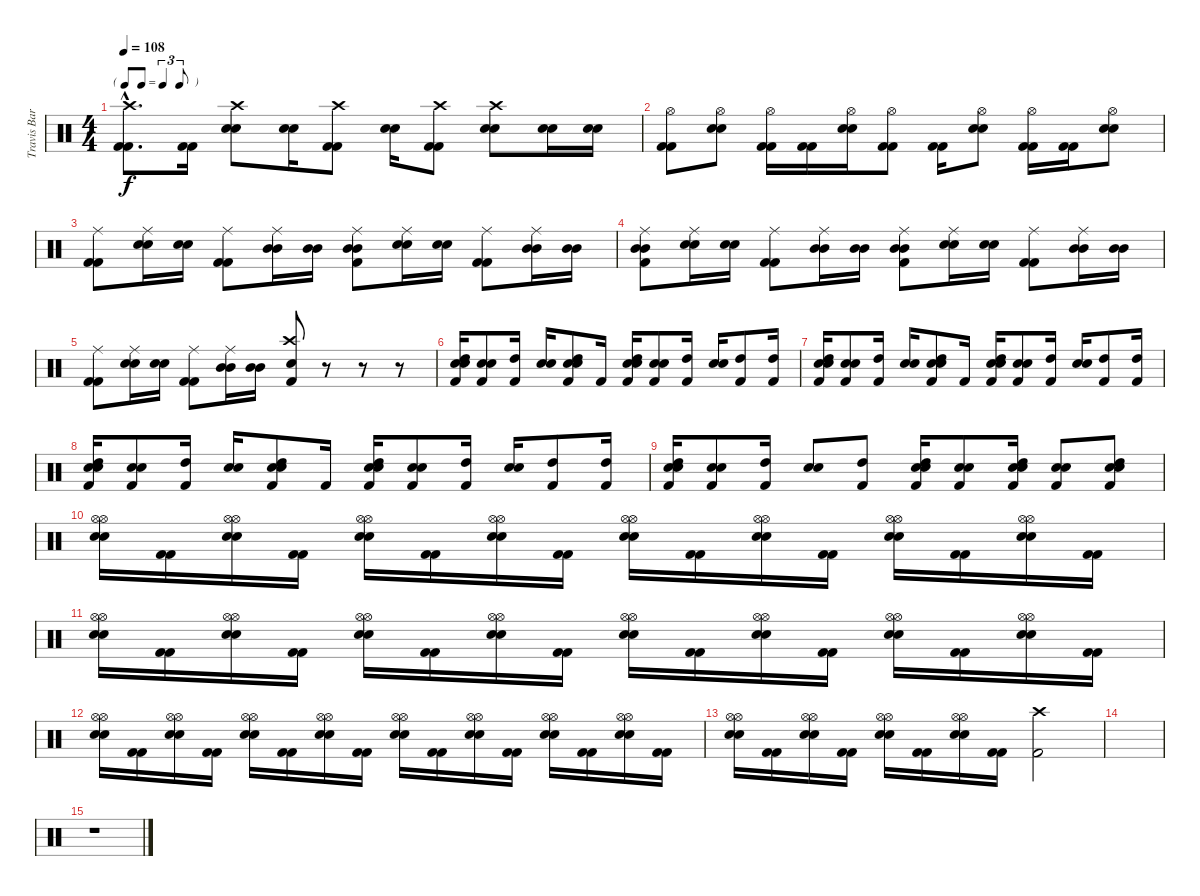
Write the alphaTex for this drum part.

\track ("Travis Barker (Drums)" "Travis Bar") {instrument percussion}
\staff {score}
\articulation defaults
\ts (4 4)
\tf triplet8th
\tempo 108
\clef neutral
\ks c
("Kick (hit) 2"{hac} "Kick (hit) 2"{hac} "Crash high (hit)"{hac}).8{d dy f} ("Kick (hit) 2" "Kick (hit) 2").16 ("Snare (hit) 2" "Snare (hit) 2" "Crash high (hit)").8 ("Snare (hit) 2" "Snare (hit) 2").16 ("Kick (hit) 2" "Kick (hit) 2" "Crash high (hit)").8 ("Snare (hit) 2" "Snare (hit) 2").16 ("Kick (hit) 2" "Kick (hit) 2" "Crash high (hit)").8 ("Snare (hit) 2" "Snare (hit) 2" "Crash high (hit)").8 ("Snare (hit) 2" "Snare (hit) 2").16 ("Snare (hit) 2" "Snare (hit) 2").16 |
("Kick (hit) 2" "Kick (hit) 2" "Hi-Hat (open)").8 ("Snare (hit) 2" "Snare (hit) 2" "Hi-Hat (open)").8 ("Kick (hit) 2" "Kick (hit) 2" "Hi-Hat (open)").16 ("Kick (hit) 2" "Kick (hit) 2").16 ("Snare (hit) 2" "Snare (hit) 2" "Hi-Hat (open)").16 ("Kick (hit) 2" "Kick (hit) 2" "Hi-Hat (open)").8 ("Kick (hit) 2" "Kick (hit) 2").16 ("Snare (hit) 2" "Snare (hit) 2" "Hi-Hat (open)").8 ("Kick (hit) 2" "Kick (hit) 2" "Hi-Hat (open)").16 ("Kick (hit) 2" "Kick (hit) 2").16 ("Snare (hit) 2" "Snare (hit) 2" "Hi-Hat (open)").8 |
("Kick (hit) 2" "Kick (hit) 2" "Ride (middle)").8 ("Snare (hit) 2" "Snare (hit) 2" "Ride (middle)").16 ("Snare (hit) 2" "Snare (hit) 2").16 ("Kick (hit) 2" "Kick (hit) 2" "Ride (middle)").8 ("Mid Tom (hit)" "Mid Tom (hit)" "Ride (middle)").16 ("Mid Tom (hit)" "Mid Tom (hit)").16 ("Mid Tom (hit)" "Mid Tom (hit)" "Kick (hit) 2" "Ride (middle)").8 ("Snare (hit) 2" "Snare (hit) 2" "Ride (middle)").16 ("Snare (hit) 2" "Snare (hit) 2").16 ("Kick (hit) 2" "Kick (hit) 2" "Ride (middle)").8 ("Mid Tom (hit)" "Mid Tom (hit)" "Ride (middle)").16 ("Mid Tom (hit)" "Mid Tom (hit)").16 |
("Mid Tom (hit)" "Mid Tom (hit)" "Kick (hit) 2" "Ride (middle)").8 ("Snare (hit) 2" "Snare (hit) 2" "Ride (middle)").16 ("Snare (hit) 2" "Snare (hit) 2").16 ("Kick (hit) 2" "Kick (hit) 2" "Ride (middle)").8 ("Mid Tom (hit)" "Mid Tom (hit)" "Ride (middle)").16 ("Mid Tom (hit)" "Mid Tom (hit)").16 ("Mid Tom (hit)" "Mid Tom (hit)" "Kick (hit) 2" "Ride (middle)").8 ("Snare (hit) 2" "Snare (hit) 2" "Ride (middle)").16 ("Snare (hit) 2" "Snare (hit) 2").16 ("Kick (hit) 2" "Kick (hit) 2" "Ride (middle)").8 ("Mid Tom (hit)" "Mid Tom (hit)" "Ride (middle)").16 ("Mid Tom (hit)" "Mid Tom (hit)").16 |
("Kick (hit) 2" "Kick (hit) 2" "Ride (middle)").8 ("Snare (hit) 2" "Snare (hit) 2" "Ride (middle)").16 ("Snare (hit) 2" "Snare (hit) 2").16 ("Kick (hit) 2" "Kick (hit) 2" "Ride (middle)").8 ("Mid Tom (hit)" "Mid Tom (hit)" "Ride (middle)").16 ("Mid Tom (hit)" "Mid Tom (hit)").16 ("Crash high (hit)" "Snare (hit) 2" "Kick (hit) 2").8 r.8 r.8 r.8 |
("Snare (hit) 2" "Snare (hit) 2" "High Tom (hit)" "Kick (hit) 2").16 ("Snare (hit) 2" "Snare (hit) 2" "Kick (hit) 2").8 ("High Tom (hit)" "Kick (hit) 2").16 ("Snare (hit) 2" "Snare (hit) 2").16 ("Snare (hit) 2" "Snare (hit) 2" "High Tom (hit)" "Kick (hit) 2").8 "Kick (hit) 2".16 ("Snare (hit) 2" "Snare (hit) 2" "High Tom (hit)" "Kick (hit) 2").16 ("Snare (hit) 2" "Snare (hit) 2" "Kick (hit) 2").8 ("High Tom (hit)" "Kick (hit) 2").16 ("Snare (hit) 2" "Snare (hit) 2").16 ("High Tom (hit)" "Kick (hit) 2").8 ("Kick (hit) 2" "High Tom (hit)").16 |
("Snare (hit) 2" "Snare (hit) 2" "High Tom (hit)" "Kick (hit) 2").16 ("Snare (hit) 2" "Snare (hit) 2" "Kick (hit) 2").8 ("High Tom (hit)" "Kick (hit) 2").16 ("Snare (hit) 2" "Snare (hit) 2").16 ("Snare (hit) 2" "Snare (hit) 2" "High Tom (hit)" "Kick (hit) 2").8 "Kick (hit) 2".16 ("Snare (hit) 2" "Snare (hit) 2" "High Tom (hit)" "Kick (hit) 2").16 ("Snare (hit) 2" "Snare (hit) 2" "Kick (hit) 2").8 ("High Tom (hit)" "Kick (hit) 2").16 ("Snare (hit) 2" "Snare (hit) 2").16 ("High Tom (hit)" "Kick (hit) 2").8 ("Kick (hit) 2" "High Tom (hit)").16 |
("Snare (hit) 2" "Snare (hit) 2" "High Tom (hit)" "Kick (hit) 2").16 ("Snare (hit) 2" "Snare (hit) 2" "Kick (hit) 2").8 ("High Tom (hit)" "Kick (hit) 2").16 ("Snare (hit) 2" "Snare (hit) 2").16 ("Snare (hit) 2" "Snare (hit) 2" "High Tom (hit)" "Kick (hit) 2").8 "Kick (hit) 2".16 ("Snare (hit) 2" "Snare (hit) 2" "High Tom (hit)" "Kick (hit) 2").16 ("Snare (hit) 2" "Snare (hit) 2" "Kick (hit) 2").8 ("High Tom (hit)" "Kick (hit) 2").16 ("Snare (hit) 2" "Snare (hit) 2").16 ("High Tom (hit)" "Kick (hit) 2").8 ("Kick (hit) 2" "High Tom (hit)").16 |
("Snare (hit) 2" "Snare (hit) 2" "Kick (hit) 2" "High Tom (hit)").16 ("Snare (hit) 2" "Snare (hit) 2" "Kick (hit) 2").8 ("Kick (hit) 2" "High Tom (hit)").16 ("Snare (hit) 2" "Snare (hit) 2").8 ("Kick (hit) 2" "High Tom (hit)").8 ("Snare (hit) 2" "Snare (hit) 2" "Kick (hit) 2" "High Tom (hit)").16 ("Snare (hit) 2" "Snare (hit) 2" "Kick (hit) 2").8 ("Snare (hit) 2" "Snare (hit) 2" "Kick (hit) 2" "High Tom (hit)").16 ("Snare (hit) 2" "Snare (hit) 2" "Kick (hit) 2").8 ("Snare (hit) 2" "Snare (hit) 2" "Kick (hit) 2" "High Tom (hit)").8 |
("Snare (hit) 2" "Snare (hit) 2" "Hi-Hat (open)" "Hi-Hat (open)").16 ("Kick (hit) 2" "Kick (hit) 2").16 ("Snare (hit) 2" "Snare (hit) 2" "Hi-Hat (open)" "Hi-Hat (open)").16 ("Kick (hit) 2" "Kick (hit) 2").16 ("Snare (hit) 2" "Snare (hit) 2" "Hi-Hat (open)" "Hi-Hat (open)").16 ("Kick (hit) 2" "Kick (hit) 2").16 ("Snare (hit) 2" "Snare (hit) 2" "Hi-Hat (open)" "Hi-Hat (open)").16 ("Kick (hit) 2" "Kick (hit) 2").16 ("Snare (hit) 2" "Snare (hit) 2" "Hi-Hat (open)" "Hi-Hat (open)").16 ("Kick (hit) 2" "Kick (hit) 2").16 ("Snare (hit) 2" "Snare (hit) 2" "Hi-Hat (open)" "Hi-Hat (open)").16 ("Kick (hit) 2" "Kick (hit) 2").16 ("Snare (hit) 2" "Snare (hit) 2" "Hi-Hat (open)" "Hi-Hat (open)").16 ("Kick (hit) 2" "Kick (hit) 2").16 ("Snare (hit) 2" "Snare (hit) 2" "Hi-Hat (open)" "Hi-Hat (open)").16 ("Kick (hit) 2" "Kick (hit) 2").16 |
("Snare (hit) 2" "Snare (hit) 2" "Hi-Hat (open)" "Hi-Hat (open)").16 ("Kick (hit) 2" "Kick (hit) 2").16 ("Snare (hit) 2" "Snare (hit) 2" "Hi-Hat (open)" "Hi-Hat (open)").16 ("Kick (hit) 2" "Kick (hit) 2").16 ("Snare (hit) 2" "Snare (hit) 2" "Hi-Hat (open)" "Hi-Hat (open)").16 ("Kick (hit) 2" "Kick (hit) 2").16 ("Snare (hit) 2" "Snare (hit) 2" "Hi-Hat (open)" "Hi-Hat (open)").16 ("Kick (hit) 2" "Kick (hit) 2").16 ("Snare (hit) 2" "Snare (hit) 2" "Hi-Hat (open)" "Hi-Hat (open)").16 ("Kick (hit) 2" "Kick (hit) 2").16 ("Snare (hit) 2" "Snare (hit) 2" "Hi-Hat (open)" "Hi-Hat (open)").16 ("Kick (hit) 2" "Kick (hit) 2").16 ("Snare (hit) 2" "Snare (hit) 2" "Hi-Hat (open)" "Hi-Hat (open)").16 ("Kick (hit) 2" "Kick (hit) 2").16 ("Snare (hit) 2" "Snare (hit) 2" "Hi-Hat (open)" "Hi-Hat (open)").16 ("Kick (hit) 2" "Kick (hit) 2").16 |
("Snare (hit) 2" "Snare (hit) 2" "Hi-Hat (open)" "Hi-Hat (open)").16 ("Kick (hit) 2" "Kick (hit) 2").16 ("Snare (hit) 2" "Snare (hit) 2" "Hi-Hat (open)" "Hi-Hat (open)").16 ("Kick (hit) 2" "Kick (hit) 2").16 ("Snare (hit) 2" "Snare (hit) 2" "Hi-Hat (open)" "Hi-Hat (open)").16 ("Kick (hit) 2" "Kick (hit) 2").16 ("Snare (hit) 2" "Snare (hit) 2" "Hi-Hat (open)" "Hi-Hat (open)").16 ("Kick (hit) 2" "Kick (hit) 2").16 ("Snare (hit) 2" "Snare (hit) 2" "Hi-Hat (open)" "Hi-Hat (open)").16 ("Kick (hit) 2" "Kick (hit) 2").16 ("Snare (hit) 2" "Snare (hit) 2" "Hi-Hat (open)" "Hi-Hat (open)").16 ("Kick (hit) 2" "Kick (hit) 2").16 ("Snare (hit) 2" "Snare (hit) 2" "Hi-Hat (open)" "Hi-Hat (open)").16 ("Kick (hit) 2" "Kick (hit) 2").16 ("Snare (hit) 2" "Snare (hit) 2" "Hi-Hat (open)" "Hi-Hat (open)").16 ("Kick (hit) 2" "Kick (hit) 2").16 |
("Snare (hit) 2" "Snare (hit) 2" "Hi-Hat (open)" "Hi-Hat (open)").16 ("Kick (hit) 2" "Kick (hit) 2").16 ("Snare (hit) 2" "Snare (hit) 2" "Hi-Hat (open)" "Hi-Hat (open)").16 ("Kick (hit) 2" "Kick (hit) 2").16 ("Snare (hit) 2" "Snare (hit) 2" "Hi-Hat (open)" "Hi-Hat (open)").16 ("Kick (hit) 2" "Kick (hit) 2").16 ("Snare (hit) 2" "Snare (hit) 2" "Hi-Hat (open)" "Hi-Hat (open)").16 ("Kick (hit) 2" "Kick (hit) 2").16 ("Crash high (hit)" "Kick (hit) 2").2 |
|
r.1
